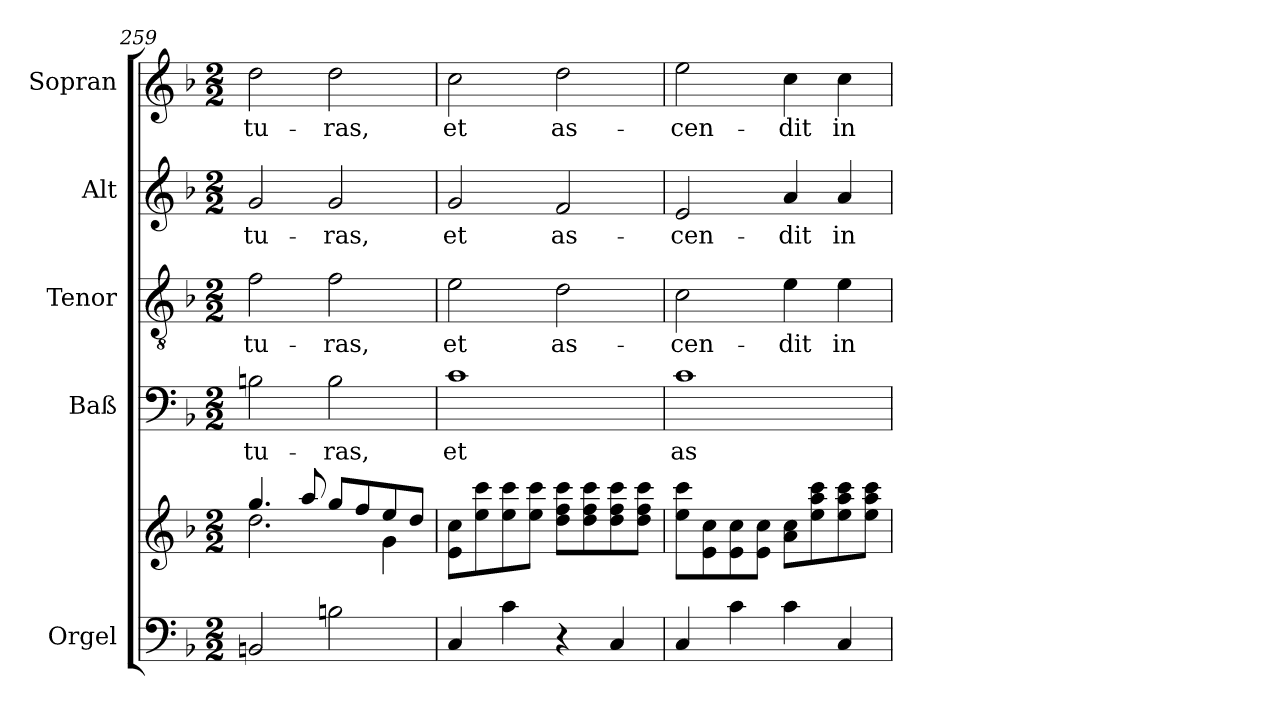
**kern	**kern	**kern	**text	**kern	**text	**kern	**text	**kern	**text
*part5	*part5	*part4	*part4	*part3	*part3	*part2	*part2	*part1	*part1
*staff6	*staff5	*staff4	*staff4	*staff3	*staff3	*staff2	*staff2	*staff1	*staff1
*I"Orgel	*	*I"Baß	*	*I"Tenor	*	*I"Alt	*	*I"Sopran	*
*I'Org.	*	*	*	*	*	*	*	*	*
*clefF4	*clefG2	*clefF4	*	*clefGv2	*	*clefG2	*	*clefG2	*
*k[b-]	*k[b-]	*k[b-]	*	*k[b-]	*	*k[b-]	*	*k[b-]	*
*F:	*F:	*F:	*	*F:	*	*F:	*	*F:	*
*M2/2	*M2/2	*M2/2	*	*M2/2	*	*M2/2	*	*M2/2	*
=259	=259	=259	=259	=259	=259	=259	=259	=259	=259
*	*^	*	*	*	*	*	*	*	*
!	!	!	!	!LO:LY:b	!	!LO:LY:b	!	!LO:LY:b	!	!LO:LY:b
2BBn/	4.gg/	2.dd\	2Bn\	-tu-	2f\	-tu-	2g/	-tu-	2dd\	-tu-
.	8aa/	.	.	.	.	.	.	.	.	.
!	!	!	!	!LO:LY:b	!	!LO:LY:b	!	!LO:LY:b	!	!LO:LY:b
2Bn\	8gg/L	.	2B\	-ras,	2f\	-ras,	2g/	-ras,	2dd\	-ras,
.	8ff/	.	.	.	.	.	.	.	.	.
.	8ee/	4g\	.	.	.	.	.	.	.	.
.	8dd/J	.	.	.	.	.	.	.	.	.
*	*v	*v	*	*	*	*	*	*	*	*
=260	=260	=260	=260	=260	=260	=260	=260	=260	=260
!	!	!	!LO:LY:b	!	!LO:LY:b	!	!LO:LY:b	!	!LO:LY:b
4C/	8e\ 8cc\L	1c	et	2e\	et	2g/	et	2cc\	et
.	8ee\ 8ccc\	.	.	.	.	.	.	.	.
4c\	8ee\ 8ccc\	.	.	.	.	.	.	.	.
.	8ee\ 8ccc\J	.	.	.	.	.	.	.	.
!	!	!	!	!	!LO:LY:b	!	!LO:LY:b	!	!LO:LY:b
4r	8dd\ 8ff\ 8ccc\L	.	.	2d\	as-	2f/	as-	2dd\	as-
.	8dd\ 8ff\ 8ccc\	.	.	.	.	.	.	.	.
4C/	8dd\ 8ff\ 8ccc\	.	.	.	.	.	.	.	.
.	8dd\ 8ff\ 8ccc\J	.	.	.	.	.	.	.	.
=261	=261	=261	=261	=261	=261	=261	=261	=261	=261
!	!	!	!LO:LY:b	!	!LO:LY:b	!	!LO:LY:b	!	!LO:LY:b
4C/	8ee\ 8ccc\L	1c	as-	2c\	-cen-	2e/	-cen-	2ee\	-cen-
.	8e\ 8cc\	.	.	.	.	.	.	.	.
4c\	8e\ 8cc\	.	.	.	.	.	.	.	.
.	8e\ 8cc\J	.	.	.	.	.	.	.	.
!	!	!	!	!	!LO:LY:b	!	!LO:LY:b	!	!LO:LY:b
4c\	8a\ 8cc\L	.	.	4e\	-dit	4a/	-dit	4cc\	-dit
.	8ee\ 8aa\ 8ccc\	.	.	.	.	.	.	.	.
!	!	!	!	!	!LO:LY:b	!	!LO:LY:b	!	!LO:LY:b
4C/	8ee\ 8aa\ 8ccc\	.	.	4e\	in	4a/	in	4cc\	in
.	8ee\ 8aa\ 8ccc\J	.	.	.	.	.	.	.	.
=	=	=	=	=	=	=	=	=	=
*-	*-	*-	*-	*-	*-	*-	*-	*-	*-
